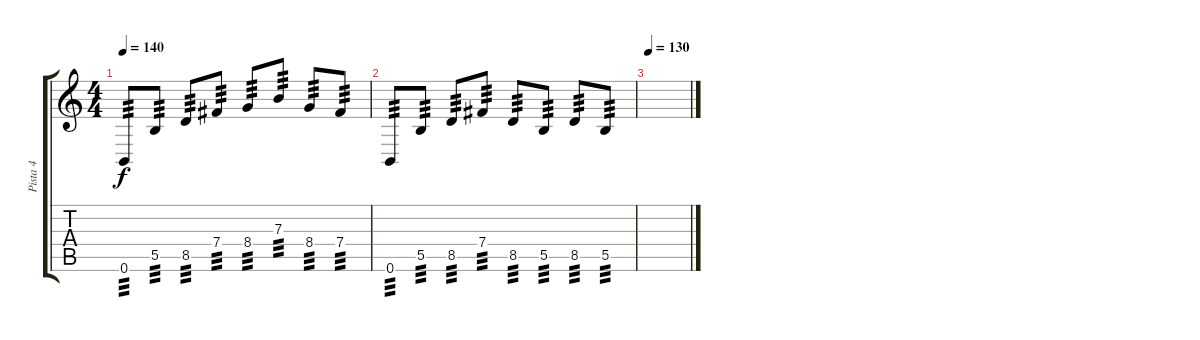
\track ("Pista 4" "Pista 4") {instrument distortionguitar}
\staff {score tabs}
\tuning (Db4 Ab3 E3 B2 Gb2 B1) {hide}
\ts (4 4)
\tempo 140
\clef g2
\ks c
0.6.8{tp 3 dy f} 5.5.8{tp 3} 8.5.8{tp 3} 7.4.8{tp 3} 8.4.8{tp 3} 7.3.8{tp 3} 8.4.8{tp 3} 7.4.8{tp 3} |
0.6.8{tp 3} 5.5.8{tp 3} 8.5.8{tp 3} 7.4.8{tp 3} 8.5.8{tp 3} 5.5.8{tp 3} 8.5.8{tp 3} 5.5.8{tp 3} |
\tempo 130
